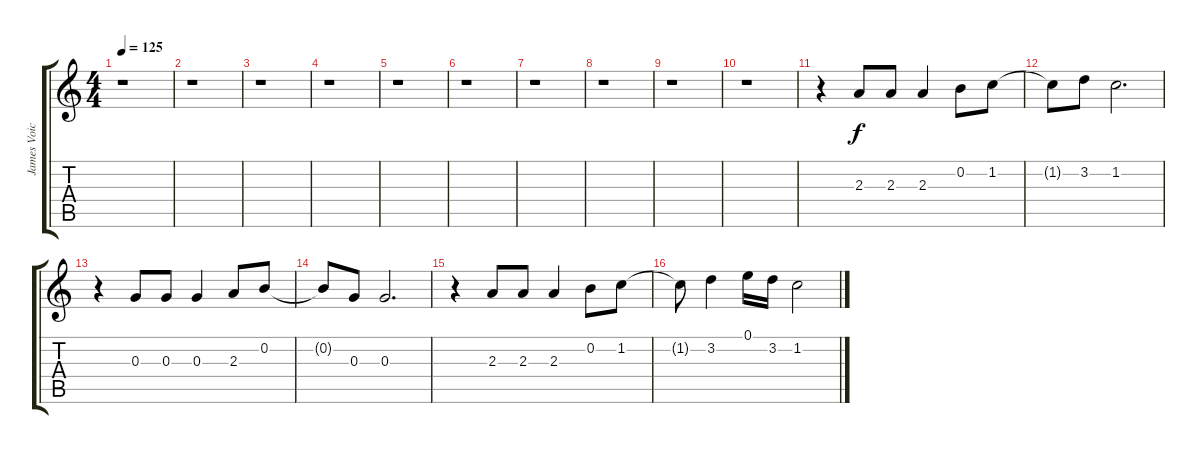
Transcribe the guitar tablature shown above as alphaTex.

\track ("James Voice" "James Voic") {instrument acousticguitarsteel}
\staff {score tabs}
\tuning (E4 B3 G3 D3 A2 E2) {hide}
\ts (4 4)
\tempo 125
\clef g2
\ks aminor
r.1{dy f} |
r.1 |
r.1 |
r.1 |
r.1 |
r.1 |
r.1 |
r.1 |
r.1 |
r.1 |
r.4 2.3.8 2.3.8 2.3.4 0.2.8 1.2.8 |
1.2{t}.8 3.2.8 1.2.2{d} |
r.4 0.3.8 0.3.8 0.3.4 2.3.8 0.2.8 |
0.2{t}.8 0.3.8 0.3.2{d} |
r.4 2.3.8 2.3.8 2.3.4 0.2.8 1.2.8 |
1.2{t}.8 3.2.4 0.1.16 3.2.16 1.2.2
